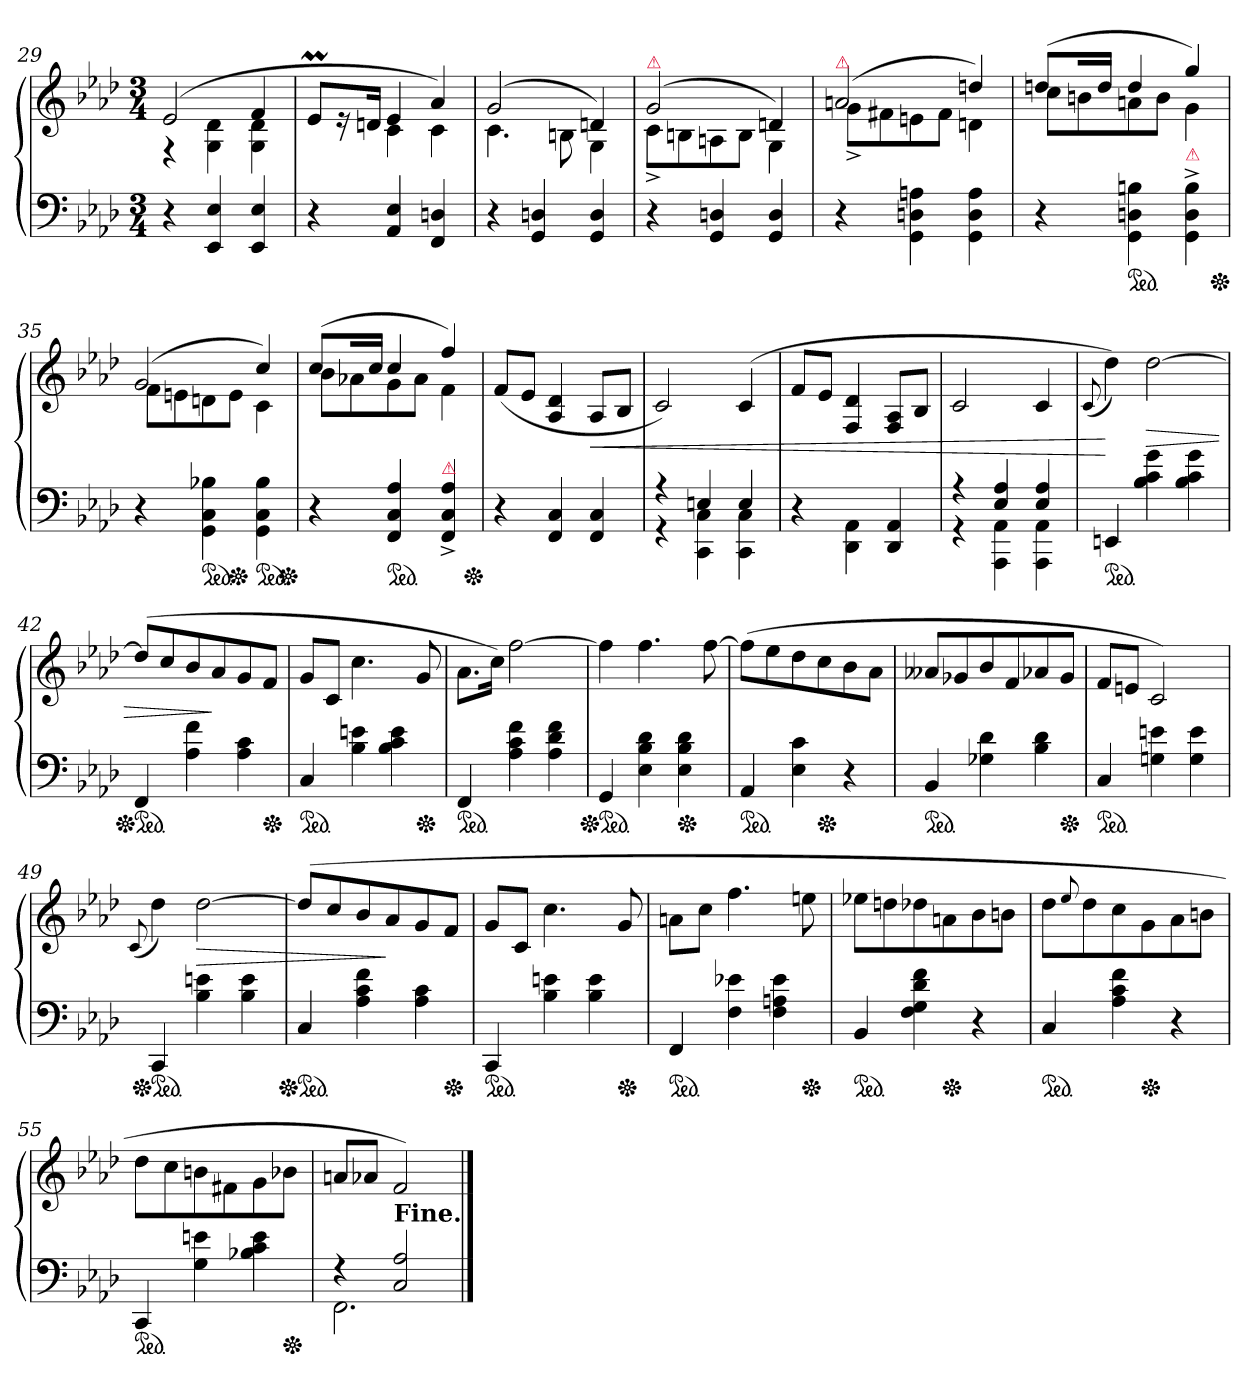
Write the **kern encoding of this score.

**kern	**kern	**dynam
*part1	*part1	*part1
*staff2	*staff1	*staff1/2
*clefF4	*clefG2	*
*k[b-e-a-d-]	*k[b-e-a-d-]	*
*f:	*f:	*
*M3/4	*M3/4	*
=29	=29	=29
*	*^	*
4r	(2e-	4r	.
4EE- 4E-	.	4G 4d-	.
4EE- 4E-	4f	4G 4d-	.
=30	=30	=30	=30
4r	8e-M/L	4ryy	.
.	16r	.	.
.	16dnJk	.	.
4AA- 4E-	4e-	4c	.
4FF 4Dn	4a-)	4c	.
=31	=31	=31	=31
4r	(2g	4.c	.
4GG 4Dn	.	.	.
.	.	8Bn	.
4GG 4D	4dn)	4G	.
=32	=32	=32	=32
!	!LO:TX:a:color=crimson:t=⚠	!	!
4r	(2g	8c^L	.
.	.	8Bn	.
4GG 4Dn	.	8An	.
.	.	8BJ	.
4GG 4D	4dn)	4G	.
=33	=33	=33	=33
!	!LO:TX:a:color=crimson:t=⚠	!	!
4r	(2an	8g^L	.
.	.	8f#X	.
4GG 4Dn 4An	.	8en	.
.	.	8f#J	.
4GG 4D 4A	4ddn)	4dn	.
=34	=34	=34	=34
4r	(8ddnL	8ccL	.
.	16ryy	8bn	.
.	16ddJk	.	.
*ped	*	*	*
4GG 4Dn 4Bn	4dd	8an	.
.	.	8bJ	.
!LO:TX:a:color=crimson:t=⚠	!	!	!
4GG^ 4D^ 4B^	4gg)	4g	.
*Xped	*	*	*
=35	=35	=35	=35
4r	(2g	8fL	.
.	.	8en	.
*ped	*	*	*
4GG 4C 4B-X	.	8dn	.
*Xped	*	*	*
.	.	8eJ	.
*ped	*	*	*
4GG 4C 4B-	4cc)	4c	.
*Xped	*	*	*
=36	=36	=36	=36
4r	(8ccL	8b-L	.
.	16ryy	8a-X	.
.	16ccJk	.	.
*ped	*	*	*
4FF 4C 4A-	4cc	8g	.
.	.	8a-J	.
!LO:TX:a:color=crimson:t=⚠	!	!	!
4FF^ 4C^ 4A-^	4ff)	4f	.
*Xped	*	*	*
=37	=37	=37	=37
!	!LO:TX:a:i:t=cresc.	!	!
*	*v	*v	*
4r	(>8fL	.
.	8e-J	.
4FF 4C	4A- 4d-	.
4FF 4C	8A-L	<
.	8B-J	.
=38	=38	=38
*^	*	*
4r	4r	2c)	.
4En	4CC 4C	.	.
4E	4CC 4C	(4c	.
*v	*v	*	*
=39	=39	=39
4r	8fL	.
.	8e-J	.
4DD-\ 4AA-\	4F/ 4d-/	.
4DD- 4AA-	8F/ 8A-/L	.
.	8B-/J	.
=40	=40	=40
*^	*	*
4r	4r	2c	.
4E- 4A-	4AAA- 4AA-	.	.
4E- 4A-	4AAA- 4AA-	4c	.
*v	*v	*	*
=41	=41	=41
.	(8qqc/	.
*ped	*	*
4EEn	4dd-))	[
4B- 4c 4g	[2dd-	>
4B- 4c 4g	.	.
=42	=42	=42
*Xped	*	*
*ped	*	*
4FF	(>8dd-L]	.
.	8cc	.
4A- 4f	8b-	.
.	8a-	]
4A- 4c	8g	.
*Xped	*	*
.	8fJ	.
=43	=43	=43
*ped	*	*
4C	8gL	.
.	8cJ	.
4B- 4en	4.cc	.
4B- 4c 4e	.	.
*Xped	*	*
.	8g	.
=44	=44	=44
*ped	*	*
4FF	8.a-L	.
.	16ccJk)	.
4A- 4c 4f	[2ff	.
4A- 4d- 4f	.	.
=45	=45	=45
*Xped	*	*
*ped	*	*
4GG	4ff]	.
4E- 4B- 4d-	4.ff	.
*Xped	*	*
4E- 4B- 4d-	.	.
.	[8ff	.
=46	=46	=46
*ped	*	*
4AA-	(>8ffL]	.
.	8ee-	.
4E- 4c	8dd-	.
*Xped	*	*
.	8cc	.
4r	8b-	.
.	8a-J	.
=47	=47	=47
*ped	*	*
4BB-	8a--XL	.
.	8g-X	.
4G-X 4d-	8b-	.
.	8f	.
4B- 4d-	8a-X	.
*Xped	*	*
.	8g-J	.
=48	=48	=48
*ped	*	*
4C	8fL	.
.	8enJ	.
4Gn 4en	2c)	.
4G 4e	.	.
=49	=49	=49
.	(8qqc/	.
*Xped	*	*
*ped	*	*
4CC	4dd-)	.
4B- 4en	[2dd-	>
4B- 4e	.	.
=50	=50	=50
*Xped	*	*
*ped	*	*
4C	(>8dd-L]	.
.	8cc	.
4A- 4c 4f	8b-	.
.	8a-	]
4A- 4c	8g	.
*Xped	*	*
.	8fJ	.
=51	=51	=51
*ped	*	*
4CC	8gL	.
.	8cJ	.
4B- 4en	4.cc	.
4B- 4e	.	.
*Xped	*	*
.	8g	.
=52	=52	=52
*ped	*	*
4FF	8anL	.
.	8ccJ	.
4F 4e-X	4.ff	.
4F 4An 4e-	.	.
*Xped	*	*
.	8een	.
=53	=53	=53
*ped	*	*
4BB-	8ee-XL	.
.	8ddn	.
4F 4G 4d- 4f	8dd-X	.
*Xped	*	*
.	8an	.
4r	8b-	.
.	8bnJ	.
=54	=54	=54
*ped	*	*
4C	8dd-L	.
.	8qqee-/	.
.	8dd-	.
4A- 4c 4f	8cc	.
*Xped	*	*
.	8g	.
4r	8a-	.
.	8bnJ	.
=55	=55	=55
*ped	*	*
4CC	8dd-\L	.
.	8cc	.
4G 4en	8bn	.
.	8f#X	.
4B-X 4c 4e	8g	.
*Xped	*	*
.	8b-XJ	.
=56	=56	=56
*^	*	*
4r	2.FF	8anL	.
.	.	8a-XJ	.
!LO:TX:a:B:t=Fine.	!	!	!
2C 2A-	.	2f)	.
*v	*v	*	*
==	==	==
*-	*-	*-
